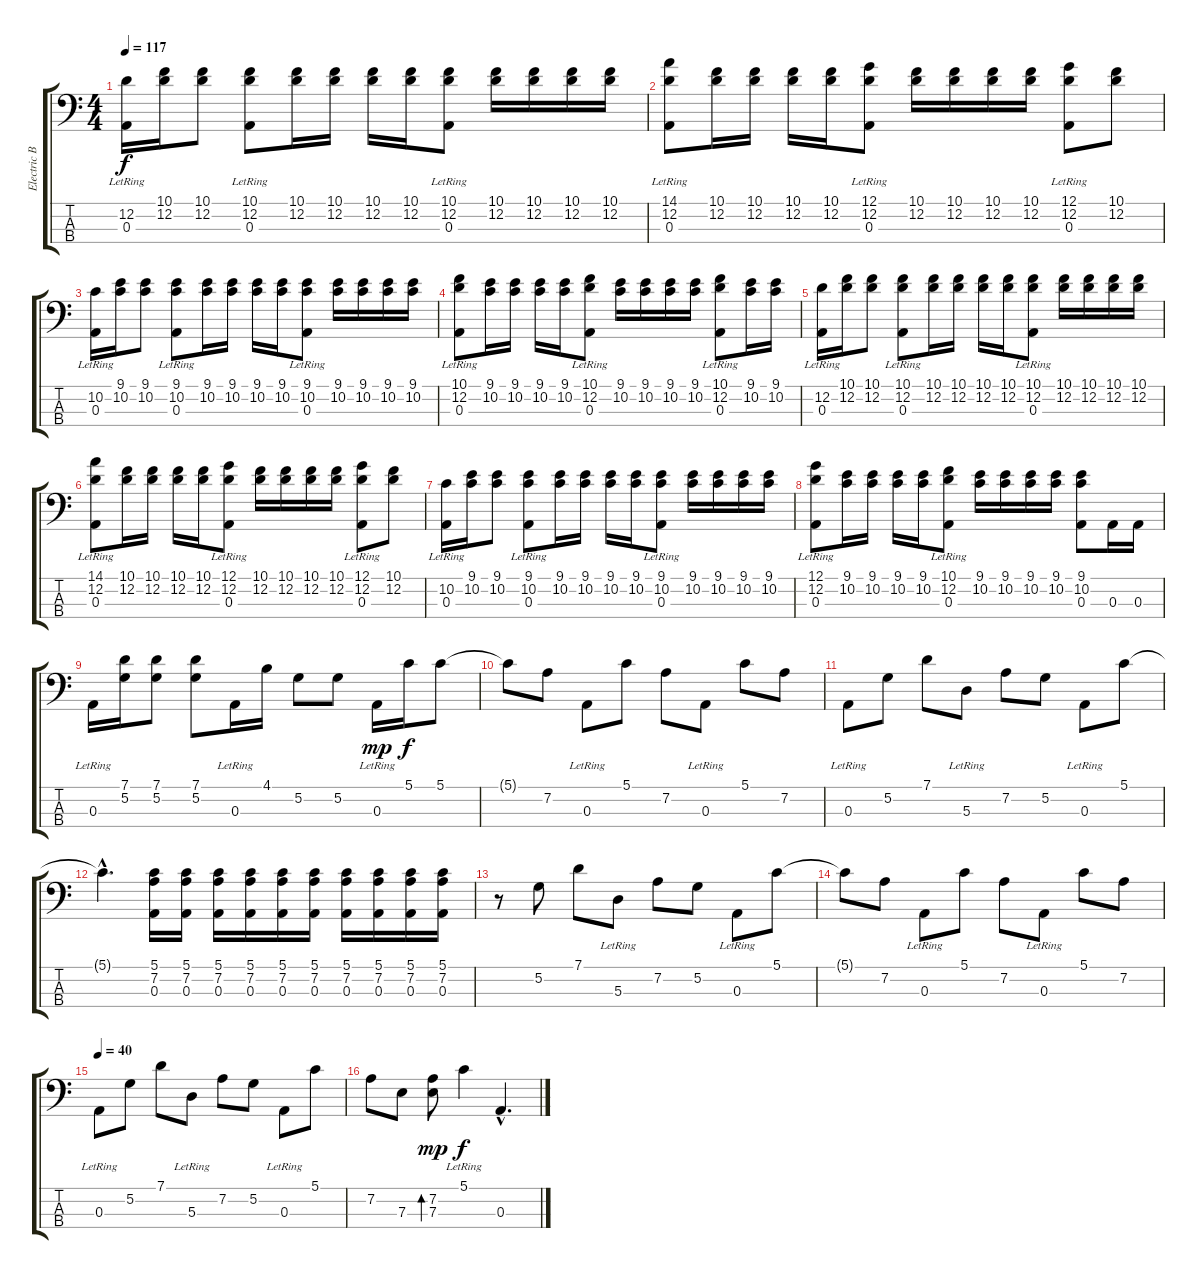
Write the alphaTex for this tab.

\track ("Electric Bass (Jason Newsted)" "Electric B") {instrument electricbasspick}
\staff {score tabs}
\tuning (G2 D2 A1 E1) {hide}
\ts (4 4)
\tempo 117
\clef f4
\ks c
(12.2 0.3{lr}).16{dy f} (10.1 12.2).16 (10.1 12.2).8 (10.1 12.2 0.3{lr}).8 (10.1 12.2).16 (10.1 12.2).16 (10.1 12.2).16 (10.1 12.2).16 (10.1 12.2 0.3{lr}).8 (10.1 12.2).16 (10.1 12.2).16 (10.1 12.2).16 (10.1 12.2).16 |
(14.1 12.2 0.3{lr}).8 (10.1 12.2).16 (10.1 12.2).16 (10.1 12.2).16 (10.1 12.2).16 (12.1 12.2 0.3{lr}).8 (10.1 12.2).16 (10.1 12.2).16 (10.1 12.2).16 (10.1 12.2).16 (12.1 12.2 0.3{lr}).8 (10.1 12.2).8 |
(10.2 0.3{lr}).16 (9.1 10.2).16 (9.1 10.2).8 (9.1 10.2 0.3{lr}).8 (9.1 10.2).16 (9.1 10.2).16 (9.1 10.2).16 (9.1 10.2).16 (9.1 10.2 0.3{lr}).8 (9.1 10.2).16 (9.1 10.2).16 (9.1 10.2).16 (9.1 10.2).16 |
(10.1 12.2 0.3{lr}).8 (9.1 10.2).16 (9.1 10.2).16 (9.1 10.2).16 (9.1 10.2).16 (10.1 12.2 0.3{lr}).8 (9.1 10.2).16 (9.1 10.2).16 (9.1 10.2).16 (9.1 10.2).16 (10.1 12.2 0.3{lr}).8 (9.1 10.2).16 (9.1 10.2).16 |
(12.2 0.3{lr}).16 (10.1 12.2).16 (10.1 12.2).8 (10.1 12.2 0.3{lr}).8 (10.1 12.2).16 (10.1 12.2).16 (10.1 12.2).16 (10.1 12.2).16 (10.1 12.2 0.3{lr}).8 (10.1 12.2).16 (10.1 12.2).16 (10.1 12.2).16 (10.1 12.2).16 |
(14.1 12.2 0.3{lr}).8 (10.1 12.2).16 (10.1 12.2).16 (10.1 12.2).16 (10.1 12.2).16 (12.1 12.2 0.3{lr}).8 (10.1 12.2).16 (10.1 12.2).16 (10.1 12.2).16 (10.1 12.2).16 (12.1 12.2 0.3{lr}).8 (10.1 12.2).8 |
(10.2 0.3{lr}).16 (9.1 10.2).16 (9.1 10.2).8 (9.1 10.2 0.3{lr}).8 (9.1 10.2).16 (9.1 10.2).16 (9.1 10.2).16 (9.1 10.2).16 (9.1 10.2 0.3{lr}).8 (9.1 10.2).16 (9.1 10.2).16 (9.1 10.2).16 (9.1 10.2).16 |
(12.1 12.2 0.3{lr}).8 (9.1 10.2).16 (9.1 10.2).16 (9.1 10.2).16 (9.1 10.2).16 (10.1 12.2 0.3{lr}).8 (9.1 10.2).16 (9.1 10.2).16 (9.1 10.2).16 (9.1 10.2).16 (9.1 10.2 0.3).8 0.3.16 0.3.16 |
0.3{lr}.16 (7.1 5.2).16 (7.1 5.2).8 (7.1 5.2).8 0.3{lr}.16 4.1.16 5.2.8 5.2.8 0.3{lr}.16{dy mp} 5.1.16{dy f} 5.1.8 |
5.1{t}.8 7.2.8 0.3{lr}.8 5.1.8 7.2.8 0.3{lr}.8 5.1.8 7.2.8 |
0.3{lr}.8 5.2.8 7.1.8 5.3{lr}.8 7.2.8 5.2.8 0.3{lr}.8 5.1.8 |
5.1{hac t}.4{d} (5.1 7.2 0.3).16 (5.1 7.2 0.3).16 (5.1 7.2 0.3).16 (5.1 7.2 0.3).16 (5.1 7.2 0.3).16 (5.1 7.2 0.3).16 (5.1 7.2 0.3).16 (5.1 7.2 0.3).16 (5.1 7.2 0.3).16 (5.1 7.2 0.3).16 |
r.8 5.2.8 7.1.8 5.3{lr}.8 7.2.8 5.2.8 0.3{lr}.8 5.1.8 |
5.1{t}.8 7.2.8 0.3{lr}.8 5.1.8 7.2.8 0.3{lr}.8 5.1.8 7.2.8 |
\tempo 40
0.3{lr}.8 5.2.8 7.1.8 5.3{lr}.8 7.2.8 5.2.8 0.3{lr}.8 5.1.8 |
7.2.8 7.3.8 (7.2 7.3).8{bd 60 dy mp} 5.1{lr}.4{dy f} 0.3{hac}.4{d}
